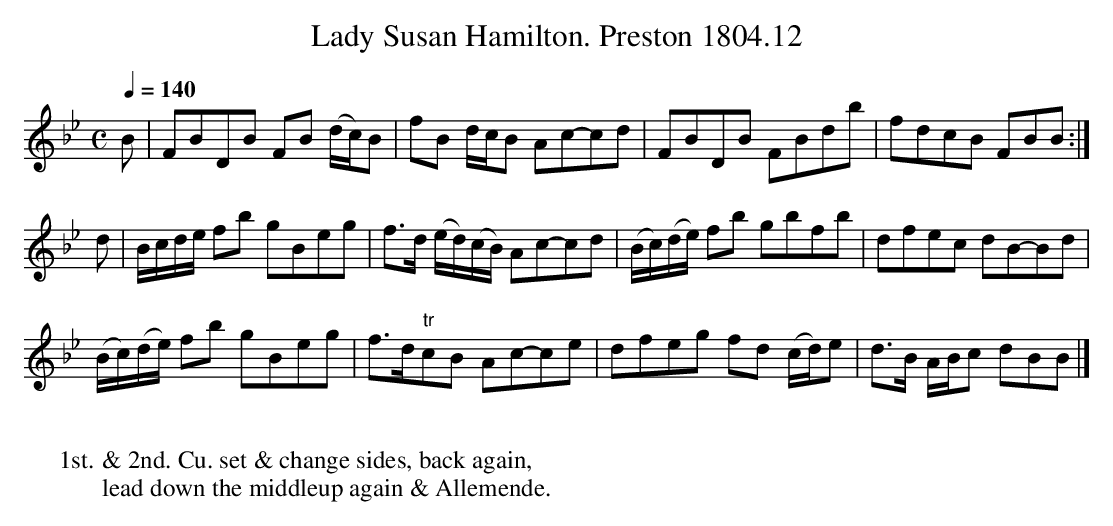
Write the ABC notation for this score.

X:1
T:Lady Susan Hamilton. Preston 1804.12
M:C
L:1/8
Q:1/4=140
K:Bb
B|FBDB FB (d/c/)B|fB d/c/B Ac-cd|\\
FBDB FBdb|fdcB FBB:|
d|B/c/d/e/ fb gBeg|f>d (e/d/)(c/B/) Ac-cd|\\
(B/c/)(d/e/) fb gbfb|dfec dB-Bd|
(B/c/)(d/e/) fb gBeg|f>d"tr"cB Ac-ce|\\
dfeg fd (c/d/)e|d>B A/B/c dBB|]
W:
W:1st. & 2nd. Cu. set & change sides, back again,
W:lead down the middleup again & Allemende.
